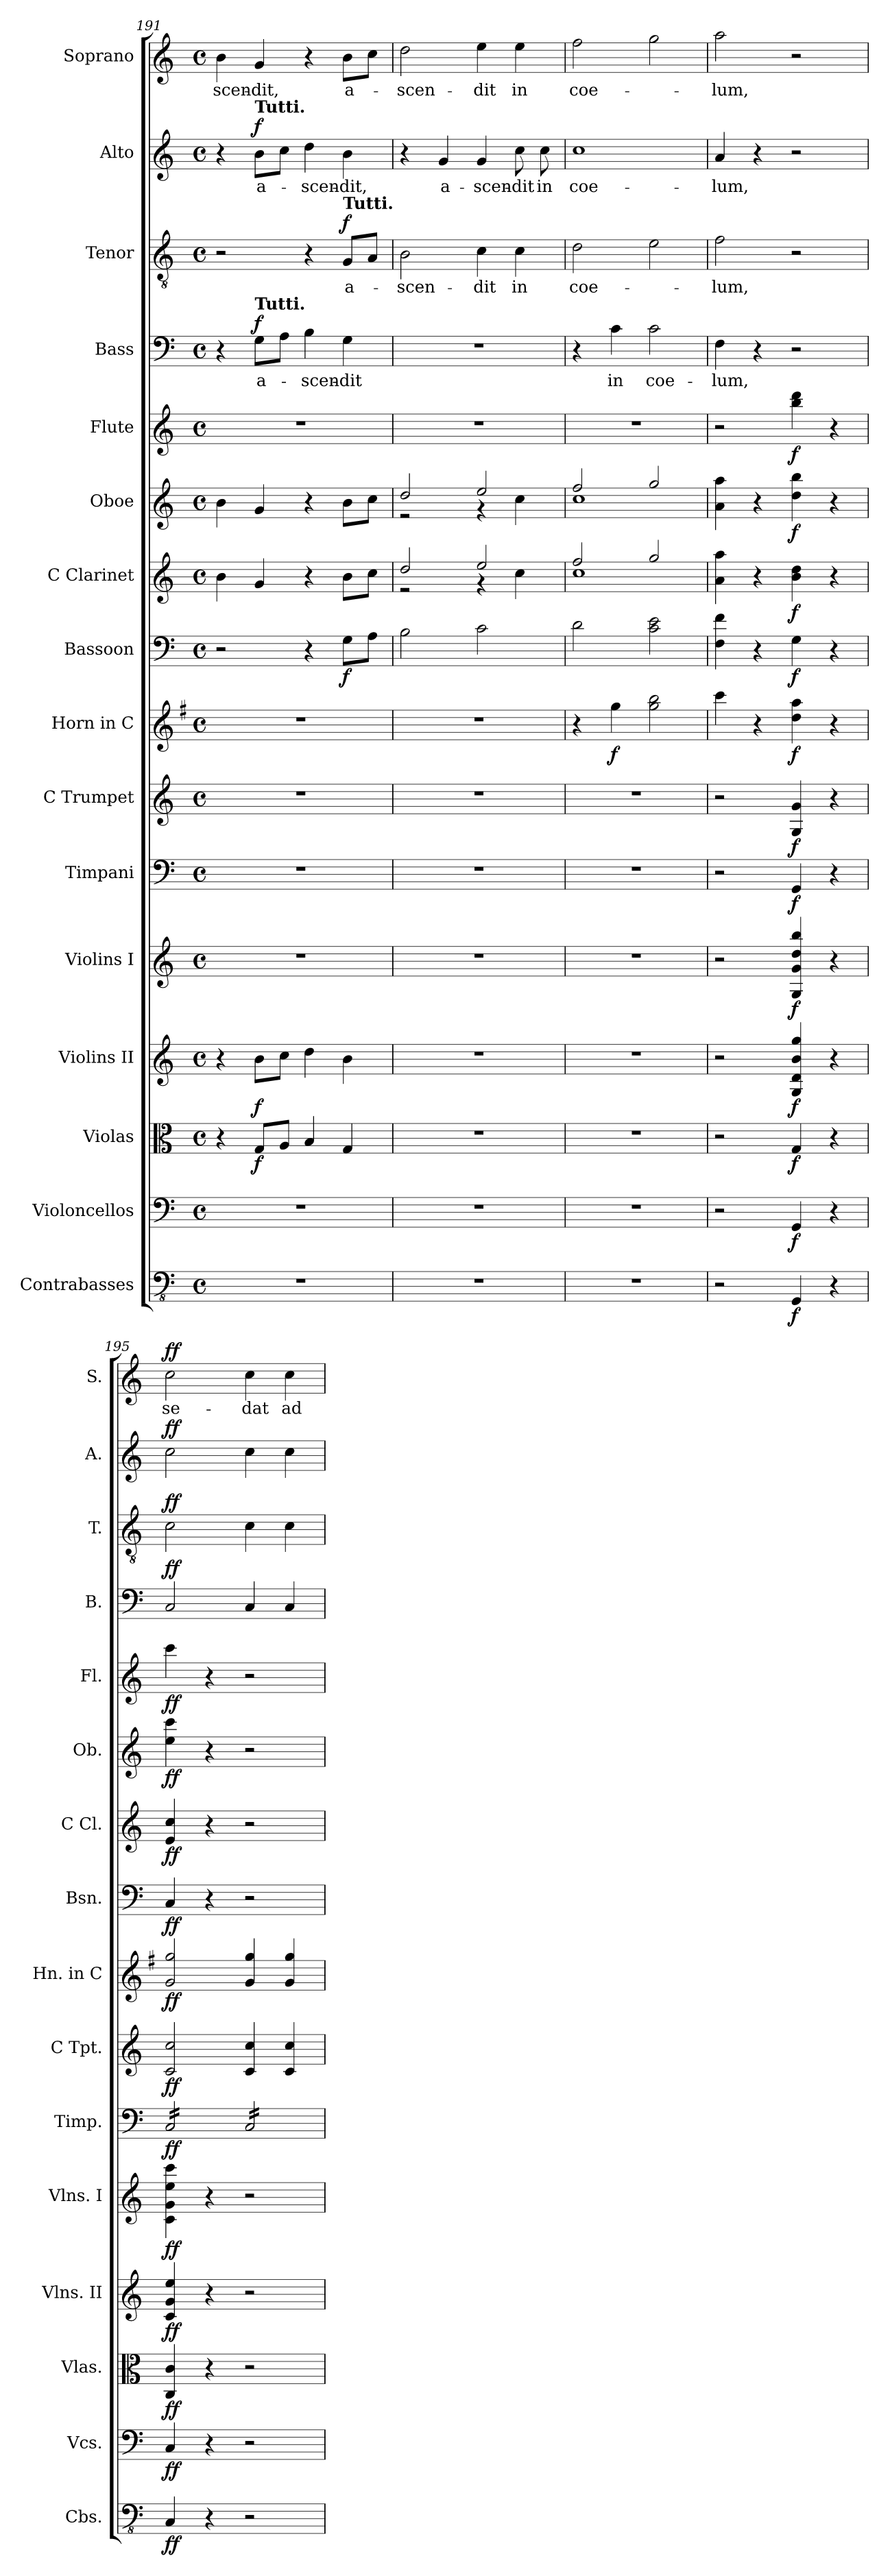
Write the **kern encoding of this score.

**kern	**dynam	**kern	**dynam	**kern	**dynam	**kern	**dynam	**kern	**dynam	**kern	**dynam	**kern	**dynam	**kern	**dynam	**kern	**dynam	**kern	**dynam	**kern	**dynam	**kern	**dynam	**kern	**text	**dynam	**kern	**text	**dynam	**kern	**text	**dynam	**kern	**text	**dynam
*part16	*part16	*part15	*part15	*part14	*part14	*part13	*part13	*part12	*part12	*part11	*part11	*part10	*part10	*part9	*part9	*part8	*part8	*part7	*part7	*part6	*part6	*part5	*part5	*part4	*part4	*part4	*part3	*part3	*part3	*part2	*part2	*part2	*part1	*part1	*part1
*staff16	*staff16	*staff15	*staff15	*staff14	*staff14	*staff13	*staff13	*staff12	*staff12	*staff11	*staff11	*staff10	*staff10	*staff9	*staff9	*staff8	*staff8	*staff7	*staff7	*staff6	*staff6	*staff5	*staff5	*staff4	*staff4	*staff4	*staff3	*staff3	*staff3	*staff2	*staff2	*staff2	*staff1	*staff1	*staff1
*I"Contrabasses	*	*I"Violoncellos	*	*I"Violas	*	*I"Violins II	*	*I"Violins I	*	*I"Timpani	*	*I"C Trumpet	*	*I"Horn in C	*	*I"Bassoon	*	*I"C Clarinet	*	*I"Oboe	*	*I"Flute	*	*I"Bass	*	*	*I"Tenor	*	*	*I"Alto	*	*	*I"Soprano	*	*
*I'Cbs.	*	*I'Vcs.	*	*I'Vlas.	*	*I'Vlns. II	*	*I'Vlns. I	*	*I'Timp.	*	*I'C Tpt.	*	*I'Hn. in C	*	*I'Bsn.	*	*I'C Cl.	*	*I'Ob.	*	*I'Fl.	*	*I'B.	*	*	*I'T.	*	*	*I'A.	*	*	*I'S.	*	*
*clefFv4	*	*clefF4	*	*clefC3	*	*clefG2	*	*clefG2	*	*clefF4	*	*clefG2	*	*clefG2	*	*clefF4	*	*clefG2	*	*clefG2	*	*clefG2	*	*clefF4	*	*	*clefGv2	*	*	*clefG2	*	*	*clefG2	*	*
*	*	*	*	*	*	*	*	*	*	*	*	*	*	*ITrd4c7	*	*	*	*ITrd1c2	*	*	*	*	*	*	*	*	*	*	*	*	*	*	*	*	*
*k[]	*	*k[]	*	*k[]	*	*k[]	*	*k[]	*	*k[]	*	*k[]	*	*k[]	*	*k[]	*	*k[b-e-]	*	*k[]	*	*k[]	*	*k[]	*	*	*k[]	*	*	*k[]	*	*	*k[]	*	*
*M4/4	*	*M4/4	*	*M4/4	*	*M4/4	*	*M4/4	*	*M4/4	*	*M4/4	*	*M4/4	*	*M4/4	*	*M4/4	*	*M4/4	*	*M4/4	*	*M4/4	*	*	*M4/4	*	*	*M4/4	*	*	*M4/4	*	*
*met(c)	*	*met(c)	*	*met(c)	*	*met(c)	*	*met(c)	*	*met(c)	*	*met(c)	*	*met(c)	*	*met(c)	*	*met(c)	*	*met(c)	*	*met(c)	*	*met(c)	*	*	*met(c)	*	*	*met(c)	*	*	*met(c)	*	*
=191	=191	=191	=191	=191	=191	=191	=191	=191	=191	=191	=191	=191	=191	=191	=191	=191	=191	=191	=191	=191	=191	=191	=191	=191	=191	=191	=191	=191	=191	=191	=191	=191	=191	=191	=191
!	!	!	!	!	!	!	!	!	!	!	!	!	!	!	!	!	!	!	!	!	!	!	!	!	!	!	!	!	!	!	!	!	!	!LO:LY:b	!
1r	.	1r	.	4r	.	4r	.	1r	.	1r	.	1r	.	1r	.	2r	.	4a\	.	4b\	.	1r	.	4r	.	.	2r	.	.	4r	.	.	4b\	-scen-	.
!	!	!	!	!	!	!	!	!	!	!	!	!	!	!	!	!	!	!	!	!	!	!	!	!	!	!	!	!	!	!LO:TX:a:B:t=Tutti.	!	!	!	!	!
!	!	!	!	!	!	!	!	!	!	!	!	!	!	!	!	!	!	!	!	!	!	!	!	!LO:TX:a:B:t=Tutti.	!	!	!	!	!	!	!	!	!	!	!
!	!	!	!	!	!LO:DY:b	!	!LO:DY:b	!	!	!	!	!	!	!	!	!	!	!	!	!	!	!	!	!	!LO:LY:b	!LO:DY:a	!	!	!	!	!LO:LY:b	!LO:DY:a	!	!LO:LY:b	!
.	.	.	.	8G/L	f	8b\L	f	.	.	.	.	.	.	.	.	.	.	4f/	.	4g/	.	.	.	8G\L	a-	f	.	.	.	8b\L	a-	f	4g/	-dit,	.
.	.	.	.	8A/J	.	8cc\J	.	.	.	.	.	.	.	.	.	.	.	.	.	.	.	.	.	8A\J	.	.	.	.	.	8cc\J	.	.	.	.	.
!	!	!	!	!	!	!	!	!	!	!	!	!	!	!	!	!	!	!	!	!	!	!	!	!	!LO:LY:b	!	!	!	!	!	!LO:LY:b	!	!	!	!
.	.	.	.	4B/	.	4dd\	.	.	.	.	.	.	.	.	.	4r	.	4r	.	4r	.	.	.	4B\	-scen-	.	4r	.	.	4dd\	-scen-	.	4r	.	.
!	!	!	!	!	!	!	!	!	!	!	!	!	!	!	!	!	!	!	!	!	!	!	!	!	!	!	!LO:TX:a:B:t=Tutti.	!	!	!	!	!	!	!	!
!	!	!	!	!	!	!	!	!	!	!	!	!	!	!	!	!	!LO:DY:b	!	!	!	!	!	!	!	!LO:LY:b	!	!	!LO:LY:b	!LO:DY:a	!	!LO:LY:b	!	!	!LO:LY:b	!
.	.	.	.	4G/	.	4b\	.	.	.	.	.	.	.	.	.	8G\L	f	8a\L	.	8b\L	.	.	.	4G\	-dit	.	8G/L	a-	f	4b\	-dit,	.	8b\L	a-	.
.	.	.	.	.	.	.	.	.	.	.	.	.	.	.	.	8A\J	.	8b-\J	.	8cc\J	.	.	.	.	.	.	8A/J	.	.	.	.	.	8cc\J	.	.
=192	=192	=192	=192	=192	=192	=192	=192	=192	=192	=192	=192	=192	=192	=192	=192	=192	=192	=192	=192	=192	=192	=192	=192	=192	=192	=192	=192	=192	=192	=192	=192	=192	=192	=192	=192
*	*	*	*	*	*	*	*	*	*	*	*	*	*	*	*	*	*	*^	*	*^	*	*	*	*	*	*	*	*	*	*	*	*	*	*	*
!	!	!	!	!	!	!	!	!	!	!	!	!	!	!	!	!	!	!	!	!	!	!	!	!	!	!	!	!	!	!LO:LY:b	!	!	!	!	!	!LO:LY:b	!
1r	.	1r	.	1r	.	1r	.	1r	.	1r	.	1r	.	1r	.	2B\	.	2cc/	2r	.	2dd/	2r	.	1r	.	1r	.	.	2B\	-scen-	.	4r	.	.	2dd\	-scen-	.
!	!	!	!	!	!	!	!	!	!	!	!	!	!	!	!	!	!	!	!	!	!	!	!	!	!	!	!	!	!	!	!	!	!LO:LY:b	!	!	!	!
.	.	.	.	.	.	.	.	.	.	.	.	.	.	.	.	.	.	.	.	.	.	.	.	.	.	.	.	.	.	.	.	4g/	a-	.	.	.	.
!	!	!	!	!	!	!	!	!	!	!	!	!	!	!	!	!	!	!	!	!	!	!	!	!	!	!	!	!	!	!LO:LY:b	!	!	!LO:LY:b	!	!	!LO:LY:b	!
.	.	.	.	.	.	.	.	.	.	.	.	.	.	.	.	2c\	.	2dd/	4r	.	2ee/	4r	.	.	.	.	.	.	4c\	-dit	.	4g/	-scen-	.	4ee\	-dit	.
!	!	!	!	!	!	!	!	!	!	!	!	!	!	!	!	!	!	!	!	!	!	!	!	!	!	!	!	!	!	!LO:LY:b	!	!	!LO:LY:b	!	!	!LO:LY:b	!
.	.	.	.	.	.	.	.	.	.	.	.	.	.	.	.	.	.	.	4b-\	.	.	4cc\	.	.	.	.	.	.	4c\	in	.	8cc\	-dit	.	4ee\	in	.
!	!	!	!	!	!	!	!	!	!	!	!	!	!	!	!	!	!	!	!	!	!	!	!	!	!	!	!	!	!	!	!	!	!LO:LY:b	!	!	!	!
.	.	.	.	.	.	.	.	.	.	.	.	.	.	.	.	.	.	.	.	.	.	.	.	.	.	.	.	.	.	.	.	8cc\	in	.	.	.	.
=193	=193	=193	=193	=193	=193	=193	=193	=193	=193	=193	=193	=193	=193	=193	=193	=193	=193	=193	=193	=193	=193	=193	=193	=193	=193	=193	=193	=193	=193	=193	=193	=193	=193	=193	=193	=193	=193
!	!	!	!	!	!	!	!	!	!	!	!	!	!	!	!	!	!	!	!	!	!	!	!	!	!	!	!	!	!	!LO:LY:b	!	!	!LO:LY:b	!	!	!LO:LY:b	!
1r	.	1r	.	1r	.	1r	.	1r	.	1r	.	1r	.	4r	.	2d\	.	2ee-/	1b-	.	2ff/	1cc	.	1r	.	4r	.	.	2d\	coe-	.	1cc	coe-	.	2ff\	coe-	.
!	!	!	!	!	!	!	!	!	!	!	!	!	!	!	!LO:DY:b	!	!	!	!	!	!	!	!	!	!	!	!LO:LY:b	!	!	!	!	!	!	!	!	!	!
.	.	.	.	.	.	.	.	.	.	.	.	.	.	4cc\	f	.	.	.	.	.	.	.	.	.	.	4c\	in	.	.	.	.	.	.	.	.	.	.
!	!	!	!	!	!	!	!	!	!	!	!	!	!	!	!	!	!	!	!	!	!	!	!	!	!	!	!LO:LY:b	!	!	!	!	!	!	!	!	!	!
.	.	.	.	.	.	.	.	.	.	.	.	.	.	2cc\ 2ee\	.	2c\ 2e\	.	2ff/	.	.	2gg/	.	.	.	.	2c\	coe-	.	2e\	.	.	.	.	.	2gg\	.	.
*	*	*	*	*	*	*	*	*	*	*	*	*	*	*	*	*	*	*v	*v	*	*	*	*	*	*	*	*	*	*	*	*	*	*	*	*	*	*
*	*	*	*	*	*	*	*	*	*	*	*	*	*	*	*	*	*	*	*	*v	*v	*	*	*	*	*	*	*	*	*	*	*	*	*	*	*
=194	=194	=194	=194	=194	=194	=194	=194	=194	=194	=194	=194	=194	=194	=194	=194	=194	=194	=194	=194	=194	=194	=194	=194	=194	=194	=194	=194	=194	=194	=194	=194	=194	=194	=194	=194
!	!	!	!	!	!	!	!	!	!	!	!	!	!	!	!	!	!	!	!	!	!	!	!	!	!LO:LY:b	!	!	!LO:LY:b	!	!	!LO:LY:b	!	!	!LO:LY:b	!
2r	.	2r	.	2r	.	2r	.	2r	.	2r	.	2r	.	4ff\	.	4F\ 4f\	.	4g\ 4gg\	.	4a\ 4aa\	.	2r	.	4F\	-lum,	.	2f\	-lum,	.	4a/	-lum,	.	2aa\	-lum,	.
.	.	.	.	.	.	.	.	.	.	.	.	.	.	4r	.	4r	.	4r	.	4r	.	.	.	4r	.	.	.	.	.	4r	.	.	.	.	.
!	!LO:DY:b	!	!LO:DY:b	!	!LO:DY:b	!	!LO:DY:b	!	!LO:DY:b	!	!LO:DY:b	!	!LO:DY:b	!	!LO:DY:b	!	!LO:DY:b	!	!LO:DY:b	!	!LO:DY:b	!	!LO:DY:b	!	!	!	!	!	!	!	!	!	!	!	!
4GGG/	f	4GG/	f	4G/	f	4G/ 4d/ 4b/ 4gg/	f	4G/ 4g/ 4dd/ 4bb/	f	4GG/	f	4G/ 4g/	f	4g\ 4dd\	f	4G\	f	4a\ 4cc\	f	4dd\ 4bb\	f	4bb\ 4ddd\	f	2r	.	.	2r	.	.	2r	.	.	2r	.	.
4r	.	4r	.	4r	.	4r	.	4r	.	4r	.	4r	.	4r	.	4r	.	4r	.	4r	.	4r	.	.	.	.	.	.	.	.	.	.	.	.	.
=195	=195	=195	=195	=195	=195	=195	=195	=195	=195	=195	=195	=195	=195	=195	=195	=195	=195	=195	=195	=195	=195	=195	=195	=195	=195	=195	=195	=195	=195	=195	=195	=195	=195	=195	=195
!	!LO:DY:b	!	!LO:DY:b	!	!LO:DY:b	!	!LO:DY:b	!	!LO:DY:b	!	!LO:DY:b	!	!LO:DY:b	!	!LO:DY:b	!	!LO:DY:b	!	!LO:DY:b	!	!LO:DY:b	!	!LO:DY:b	!	!	!LO:DY:b	!	!	!LO:DY:b	!	!	!LO:DY:b	!	!LO:LY:b	!LO:DY:a
*	*	*	*	*	*	*	*	*	*	*tremolo	*	*	*	*	*	*	*	*	*	*	*	*	*	*	*	*	*	*	*	*	*	*	*	*	*
4CC/	ff	4C/	ff	4C/ 4c/	ff	4c/ 4g/ 4ee/	ff	4c\ 4g\ 4ee\ 4ccc\	ff	16C/LL	ff	2c/ 2cc/	ff	2c/ 2cc/	ff	4C/	ff	4d/ 4b-/	ff	4ee\ 4ccc\	ff	4ccc\	ff	2C/	.	ff	2c\	.	ff	2cc\	.	ff	2cc\	se-	ff
.	.	.	.	.	.	.	.	.	.	16C/	.	.	.	.	.	.	.	.	.	.	.	.	.	.	.	.	.	.	.	.	.	.	.	.	.
.	.	.	.	.	.	.	.	.	.	16C/	.	.	.	.	.	.	.	.	.	.	.	.	.	.	.	.	.	.	.	.	.	.	.	.	.
.	.	.	.	.	.	.	.	.	.	16C/	.	.	.	.	.	.	.	.	.	.	.	.	.	.	.	.	.	.	.	.	.	.	.	.	.
4r	.	4r	.	4r	.	4r	.	4r	.	16C/	.	.	.	.	.	4r	.	4r	.	4r	.	4r	.	.	.	.	.	.	.	.	.	.	.	.	.
.	.	.	.	.	.	.	.	.	.	16C/	.	.	.	.	.	.	.	.	.	.	.	.	.	.	.	.	.	.	.	.	.	.	.	.	.
.	.	.	.	.	.	.	.	.	.	16C/	.	.	.	.	.	.	.	.	.	.	.	.	.	.	.	.	.	.	.	.	.	.	.	.	.
.	.	.	.	.	.	.	.	.	.	16C/JJ	.	.	.	.	.	.	.	.	.	.	.	.	.	.	.	.	.	.	.	.	.	.	.	.	.
!	!	!	!	!	!	!	!	!	!	!	!	!	!	!	!	!	!	!	!	!	!	!	!	!	!	!	!	!	!	!	!	!	!	!LO:LY:b	!
2r	.	2r	.	2r	.	2r	.	2r	.	16C/LL	.	4c/ 4cc/	.	4c/ 4cc/	.	2r	.	2r	.	2r	.	2r	.	4C/	.	.	4c\	.	.	4cc\	.	.	4cc\	-dat	.
.	.	.	.	.	.	.	.	.	.	16C/	.	.	.	.	.	.	.	.	.	.	.	.	.	.	.	.	.	.	.	.	.	.	.	.	.
.	.	.	.	.	.	.	.	.	.	16C/	.	.	.	.	.	.	.	.	.	.	.	.	.	.	.	.	.	.	.	.	.	.	.	.	.
.	.	.	.	.	.	.	.	.	.	16C/	.	.	.	.	.	.	.	.	.	.	.	.	.	.	.	.	.	.	.	.	.	.	.	.	.
!	!	!	!	!	!	!	!	!	!	!	!	!	!	!	!	!	!	!	!	!	!	!	!	!	!	!	!	!	!	!	!	!	!	!LO:LY:b	!
.	.	.	.	.	.	.	.	.	.	16C/	.	4c/ 4cc/	.	4c/ 4cc/	.	.	.	.	.	.	.	.	.	4C/	.	.	4c\	.	.	4cc\	.	.	4cc\	ad	.
.	.	.	.	.	.	.	.	.	.	16C/	.	.	.	.	.	.	.	.	.	.	.	.	.	.	.	.	.	.	.	.	.	.	.	.	.
.	.	.	.	.	.	.	.	.	.	16C/	.	.	.	.	.	.	.	.	.	.	.	.	.	.	.	.	.	.	.	.	.	.	.	.	.
.	.	.	.	.	.	.	.	.	.	16C/JJ	.	.	.	.	.	.	.	.	.	.	.	.	.	.	.	.	.	.	.	.	.	.	.	.	.
*	*	*	*	*	*	*	*	*	*	*Xtremolo	*	*	*	*	*	*	*	*	*	*	*	*	*	*	*	*	*	*	*	*	*	*	*	*	*
=	=	=	=	=	=	=	=	=	=	=	=	=	=	=	=	=	=	=	=	=	=	=	=	=	=	=	=	=	=	=	=	=	=	=	=
*-	*-	*-	*-	*-	*-	*-	*-	*-	*-	*-	*-	*-	*-	*-	*-	*-	*-	*-	*-	*-	*-	*-	*-	*-	*-	*-	*-	*-	*-	*-	*-	*-	*-	*-	*-
